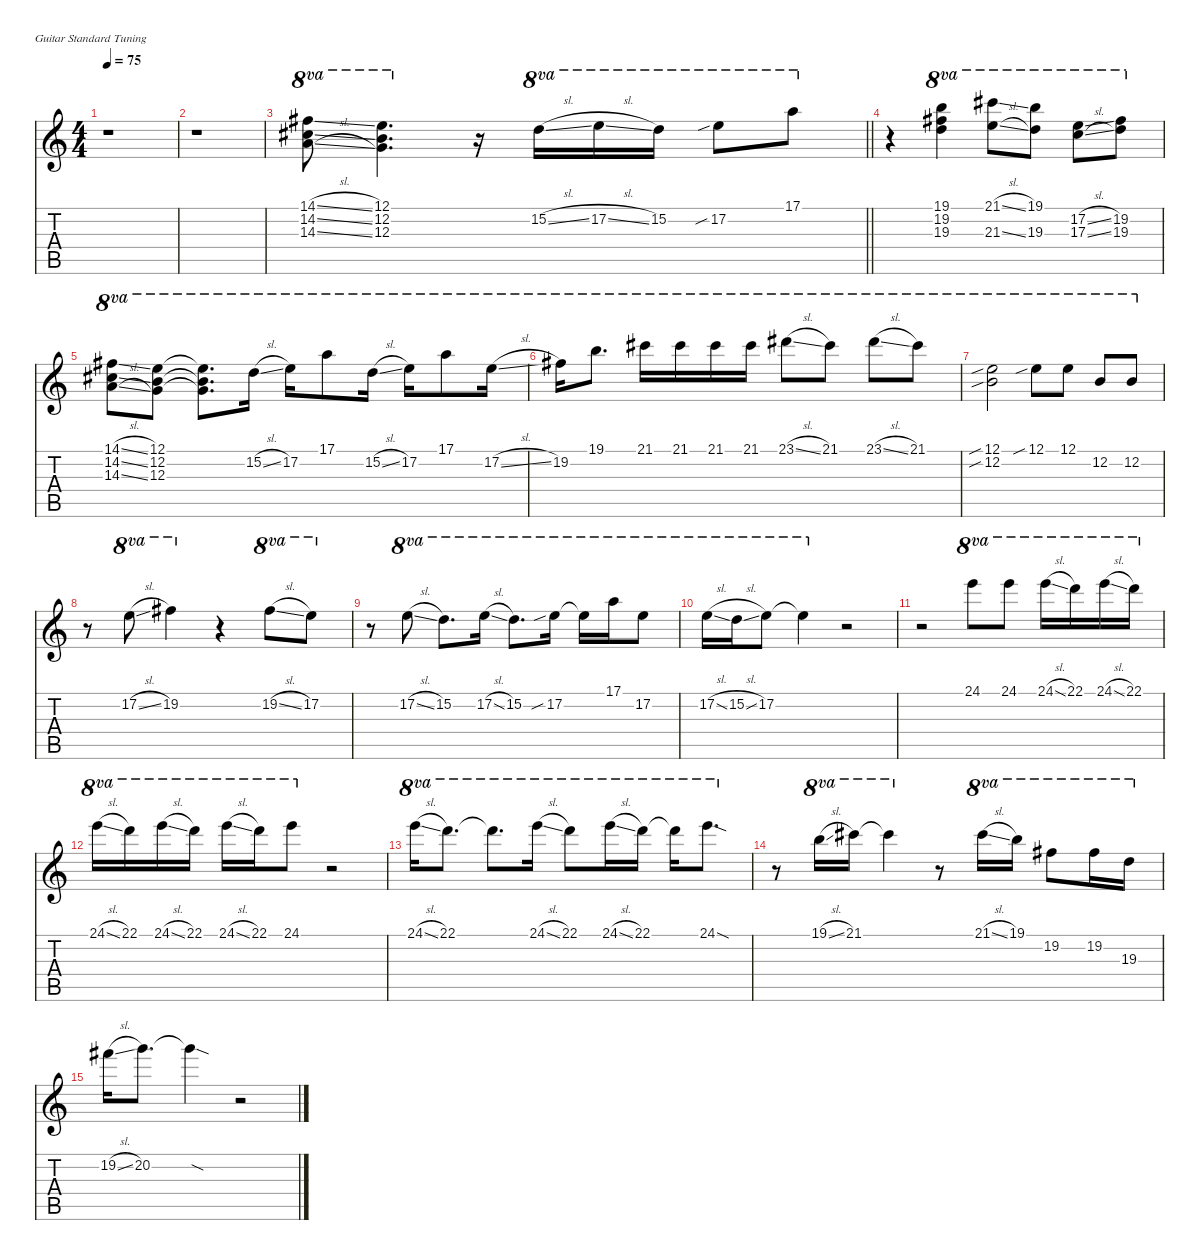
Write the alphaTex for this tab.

\defaultSystemsLayout 4
\hideDynamics
\bracketExtendMode nobrackets
\singleTrackTrackNamePolicy hidden
\multiTrackTrackNamePolicy hidden
\otherSystemsTrackNameOrientation horizontal
\track ("Jimmy Page (Pedal)" "el.guit.") {instrument electricguitarmuted}
\staff {score tabs}
\tuning (E4 B3 G3 D3 A2 E2)
\ts (4 4)
\tempo 75
\clef g2
\ks c
r.1{dy mp beam Down} |
r.1{beam Down} |
\barLineRight lightlight
(14.1{sl acc #} 14.2{sl acc #} 14.3{sl}).8{ot 8va dy mf beam Down} (12.1 12.2 12.3).4{d ot 8va beam Down} r.16{beam Down} 15.2{sl}.16{ot 8va beam Down} 17.2{sl}.16{ot 8va beam Down} 15.2.16{ot 8va beam Down} 17.2{sib}.8{ot 8va beam Down} 17.1.8{ot 8va beam Down} |
r.4{beam Down} (19.1 19.2{acc #} 19.3).4{ot 8va beam Down} (21.1{sl acc #} 21.3{sl}).8{ot 8va beam Down} (19.1 19.3).8{ot 8va beam Down} (17.2{sl} 17.3{sl}).8{ot 8va beam Down} (19.2{acc #} 19.3).8{ot 8va beam Down} |
(14.1{sl acc #} 14.2{sl acc #} 14.3{sl}).8{ot 8va beam Down} (12.1 12.2 12.3).8{ot 8va beam Down} (12.1{t} 12.2{t} 12.3{t}).8{d ot 8va beam Down} 15.2{sl}.16{ot 8va beam Down} 17.2.16{ot 8va beam Down} 17.1.8{ot 8va beam Down} 15.2{sl}.16{ot 8va beam Down} 17.2.16{ot 8va beam Down} 17.1.8{ot 8va beam Down} 17.2{sl}.16{ot 8va beam Down} |
19.2{acc #}.16{ot 8va beam Down} 19.1.8{d ot 8va beam Down} 21.1{acc #}.16{ot 8va beam Down} 21.1{acc #}.16{ot 8va beam Down} 21.1{acc #}.16{ot 8va beam Down} 21.1{acc #}.16{ot 8va beam Down} 23.1{sl acc #}.8{ot 8va beam Down} 21.1{acc #}.8{ot 8va beam Down} 23.1{sl acc #}.8{ot 8va beam Down} 21.1{acc #}.8{ot 8va beam Down} |
(12.1{sib} 12.2{sib}).2{ot 8va beam Down} 12.1{sib}.8{ot 8va beam Down} 12.1.8{ot 8va beam Down} 12.2.8{ot 8va beam Up} 12.2.8{ot 8va beam Up} |
r.8{beam Down} 17.2{sl}.8{ot 8va beam Down} 19.2{acc #}.4{ot 8va beam Down} r.4{beam Down} 19.2{sl acc #}.8{ot 8va beam Down} 17.2.8{ot 8va beam Down} |
r.8{beam Down} 17.2{sl}.8{ot 8va beam Down} 15.2.8{d ot 8va beam Down} 17.2{sl}.16{ot 8va beam Down} 15.2.8{d ot 8va beam Down} 17.2{sib}.16{ot 8va beam Down} 17.2{t}.16{ot 8va beam Down} 17.1.16{ot 8va beam Down} 17.2.8{ot 8va beam Down} |
17.2{sl}.16{ot 8va beam Down} 15.2{sl}.16{ot 8va beam Down} 17.2.8{ot 8va beam Down} 17.2{t}.4{ot 8va beam Down} r.2{beam Down} |
r.2{beam Down} 24.1.8{ot 8va beam Down} 24.1.8{ot 8va beam Down} 24.1{sl}.16{ot 8va beam Down} 22.1.16{ot 8va beam Down} 24.1{sl}.16{ot 8va beam Down} 22.1.16{ot 8va beam Down} |
24.1{sl}.16{ot 8va beam Down} 22.1.16{ot 8va beam Down} 24.1{sl}.16{ot 8va beam Down} 22.1.16{ot 8va beam Down} 24.1{sl}.16{ot 8va beam Down} 22.1.16{ot 8va beam Down} 24.1.8{ot 8va beam Down} r.2{beam Down} |
24.1{sl}.16{ot 8va beam Down} 22.1.8{d ot 8va beam Down} 22.1{t}.8{d ot 8va beam Down} 24.1{sl}.16{ot 8va beam Down} 22.1.8{ot 8va beam Down} 24.1{sl}.16{ot 8va beam Down} 22.1.16{ot 8va beam Down} 22.1{t}.16{ot 8va beam Down} 24.1{sod}.8{d ot 8va beam Down} |
r.8{beam Down} 19.1{sl}.16{ot 8va beam Down} 21.1{acc #}.16{ot 8va beam Down} 21.1{t acc #}.4{ot 8va beam Down} r.8{beam Down} 21.1{sl acc #}.16{ot 8va beam Down} 19.1.16{ot 8va beam Down} 19.2{acc #}.8{ot 8va beam Down} 19.2{acc #}.16{ot 8va beam Down} 19.3.16{ot 8va beam Down} |
19.2{sl acc #}.16{beam Down} 20.2.8{d beam Down} 20.2{sod t}.4{beam Down} r.2{beam Down}
